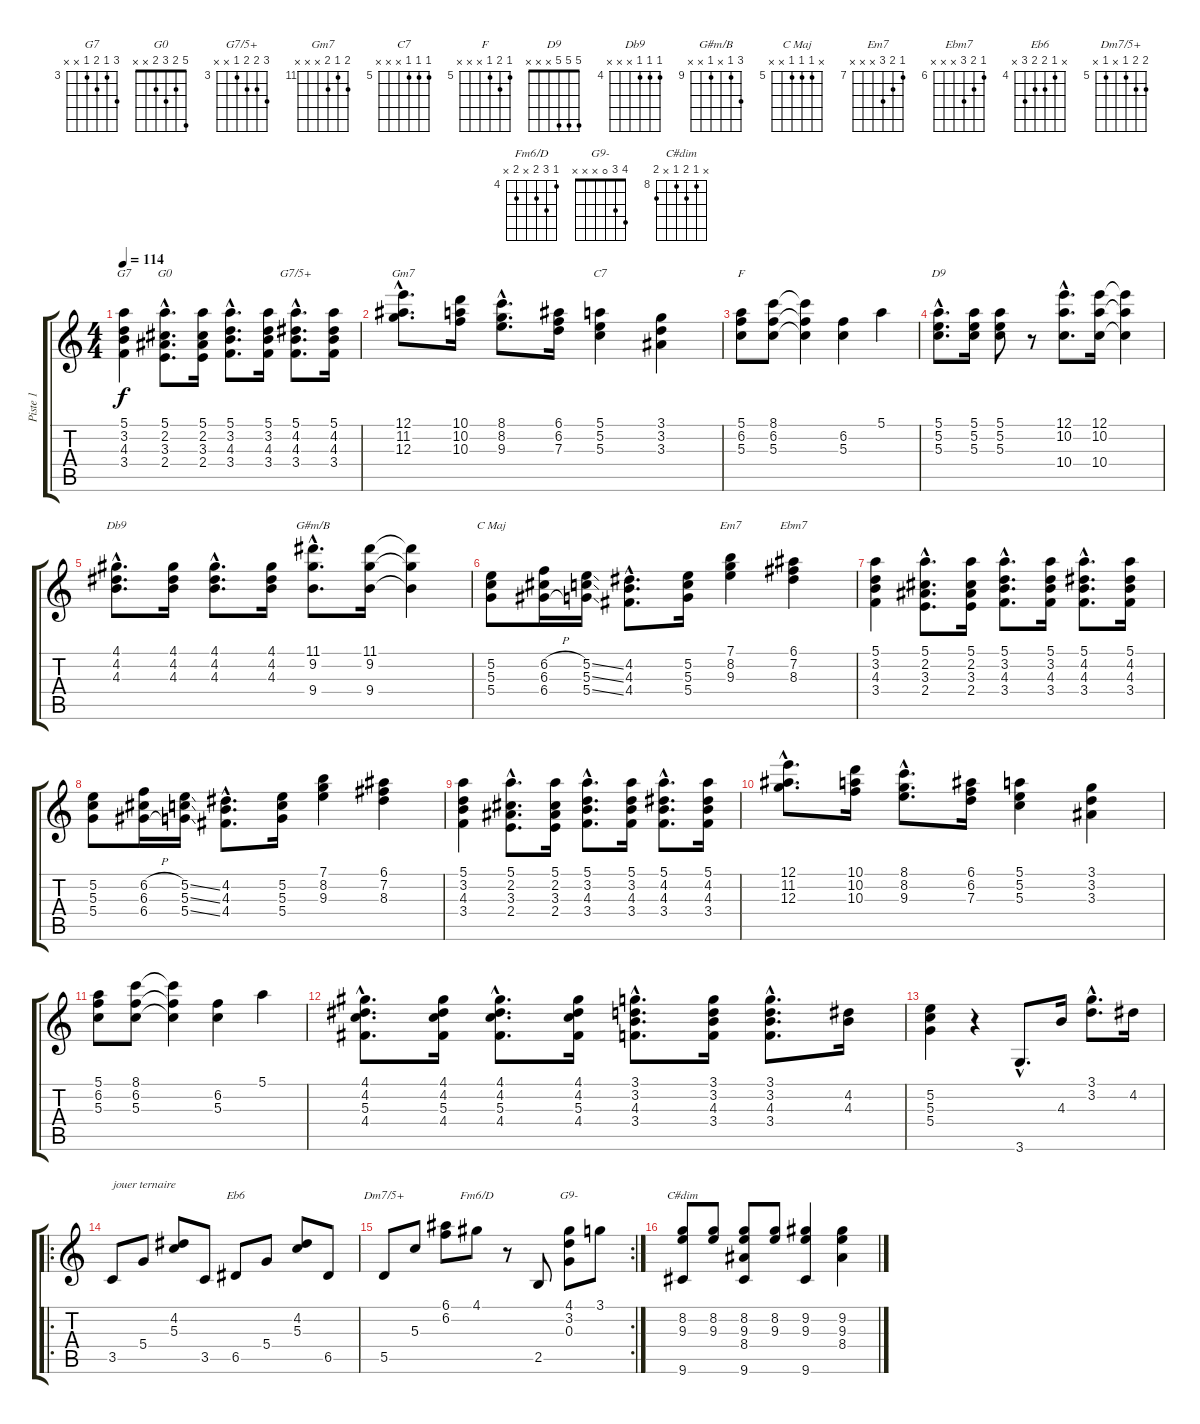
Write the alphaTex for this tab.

\track ("Piste 1" "Piste 1") {instrument acousticguitarnylon}
\staff {score tabs}
\tuning (E4 B3 G3 D3 A2 E2) {hide}
\chord ("G7" 5 3 4 3 x x) {firstfret 3}
\chord ("G0" 5 2 3 2 x x)
\chord ("G7/5+" 5 4 4 3 x x) {firstfret 3}
\chord ("Gm7" 12 11 12 x x x) {firstfret 11}
\chord ("C7" 5 5 5 x x x) {firstfret 5}
\chord ("F" 5 6 5 x x x) {firstfret 5}
\chord ("D9" 5 5 5 x x x)
\chord ("Db9" 4 4 4 x x x) {firstfret 4}
\chord ("G#m/B" 11 9 x 9 x x) {firstfret 9}
\chord ("C Maj" x 5 5 5 x x) {firstfret 5}
\chord ("Em7" 7 8 9 x x x) {firstfret 7}
\chord ("Ebm7" 6 7 8 x x x) {firstfret 6}
\chord ("Eb6" x 4 5 5 6 x) {firstfret 4}
\chord ("Dm7/5+" 6 6 5 x 5 x) {firstfret 5}
\chord ("Fm6/D" 4 6 5 x 5 x) {firstfret 4}
\chord ("G9-" 4 3 0 x x x)
\chord ("C#dim" x 8 9 8 x 9) {firstfret 8}
\ts (4 4)
\tempo 114
\clef g2
\ks c
(5.1 3.2 4.3 3.4).4{ch "G7" dy f} (5.1{hac} 2.2{hac} 3.3{hac} 2.4{hac}).8{d ch "G0"} (5.1 2.2 3.3 2.4).16 (5.1{hac} 3.2{hac} 4.3{hac} 3.4{hac}).8{d} (5.1 3.2 4.3 3.4).16 (5.1{hac} 4.2{hac} 4.3{hac} 3.4{hac}).8{d ch "G7/5+"} (5.1 4.2 4.3 3.4).16 |
(12.1{hac} 11.2{hac} 12.3{hac}).8{d ch "Gm7"} (10.1 10.2 10.3).16 (8.1{hac} 8.2{hac} 9.3{hac}).8{d} (6.1 6.2 7.3).16 (5.1 5.2 5.3).4{ch "C7"} (3.1 3.2 3.3).4 |
(5.1 6.2 5.3).8{ch "F"} (8.1 6.2 5.3).8 (8.1{t} 6.2{t} 5.3{t}).4 (6.2 5.3).4 5.1.4 |
(5.1{hac} 5.2{hac} 5.3{hac}).8{d ch "D9"} (5.1 5.2 5.3).16 (5.1 5.2 5.3).8 r.8 (12.1{hac} 10.2{hac} 10.4{hac}).8{d} (12.1 10.2 10.4).16 (12.1{t} 10.2{t} 10.4{t}).4 |
(4.1{hac} 4.2{hac} 4.3{hac}).8{d ch "Db9"} (4.1 4.2 4.3).16 (4.1{hac} 4.2{hac} 4.3{hac}).8{d} (4.1 4.2 4.3).16 (11.1{hac} 9.2{hac} 9.4{hac}).8{d ch "G#m/B"} (11.1 9.2 9.4).16 (11.1{t} 9.2{t} 9.4{t}).4 |
(5.2 5.3 5.4).8{ch "C Maj"} (6.2{h} 6.3{h} 6.4{h}).16 (5.2{ss} 5.3{ss} 5.4{ss}).16 (4.2{hac} 4.3{hac} 4.4{hac}).8{d} (5.2 5.3 5.4).16 (7.1 8.2 9.3).4{ch "Em7"} (6.1 7.2 8.3).4{ch "Ebm7"} |
(5.1 3.2 4.3 3.4).4 (5.1{hac} 2.2{hac} 3.3{hac} 2.4{hac}).8{d} (5.1 2.2 3.3 2.4).16 (5.1{hac} 3.2{hac} 4.3{hac} 3.4{hac}).8{d} (5.1 3.2 4.3 3.4).16 (5.1{hac} 4.2{hac} 4.3{hac} 3.4{hac}).8{d} (5.1 4.2 4.3 3.4).16 |
(5.2 5.3 5.4).8 (6.2{h} 6.3{h} 6.4{h}).16 (5.2{ss} 5.3{ss} 5.4{ss}).16 (4.2{hac} 4.3{hac} 4.4{hac}).8{d} (5.2 5.3 5.4).16 (7.1 8.2 9.3).4 (6.1 7.2 8.3).4 |
(5.1 3.2 4.3 3.4).4 (5.1{hac} 2.2{hac} 3.3{hac} 2.4{hac}).8{d} (5.1 2.2 3.3 2.4).16 (5.1{hac} 3.2{hac} 4.3{hac} 3.4{hac}).8{d} (5.1 3.2 4.3 3.4).16 (5.1{hac} 4.2{hac} 4.3{hac} 3.4{hac}).8{d} (5.1 4.2 4.3 3.4).16 |
(12.1{hac} 11.2{hac} 12.3{hac}).8{d} (10.1 10.2 10.3).16 (8.1{hac} 8.2{hac} 9.3{hac}).8{d} (6.1 6.2 7.3).16 (5.1 5.2 5.3).4 (3.1 3.2 3.3).4 |
(5.1 6.2 5.3).8 (8.1 6.2 5.3).8 (8.1{t} 6.2{t} 5.3{t}).4 (6.2 5.3).4 5.1.4 |
(4.1{hac} 4.2{hac} 5.3{hac} 4.4{hac}).8{d} (4.1 4.2 5.3 4.4).16 (4.1{hac} 4.2{hac} 5.3{hac} 4.4{hac}).8{d} (4.1 4.2 5.3 4.4).16 (3.1{hac} 3.2{hac} 4.3{hac} 3.4{hac}).8{d} (3.1 3.2 4.3 3.4).16 (3.1{hac} 3.2{hac} 4.3{hac} 3.4{hac}).8{d} (4.2 4.3).16 |
(5.2 5.3 5.4).4 r.4 3.6{hac}.8{d} 4.3.16 (3.1{hac} 3.2{hac}).8{d} 4.2.16 |
\ro
3.5.8{txt "jouer ternaire"} 5.4.8 (4.2 5.3).8 3.5.8 6.5.8{ch "Eb6"} 5.4.8 (4.2 5.3).8 6.5.8 |
\rc 2
5.5.8{ch "Dm7/5+"} 5.3.8 (6.1 6.2).8 4.1.8{ch "Fm6/D"} r.8 2.5.8 (4.1 3.2 0.3).8{ch "G9-"} 3.1.8 |
(8.2 9.3 9.6).8{ch "C#dim"} (8.2 9.3).8 (8.2 9.3 8.4 9.6).8 (8.2 9.3).8 (9.2 9.3 9.6).4 (9.2 9.3 8.4).4
